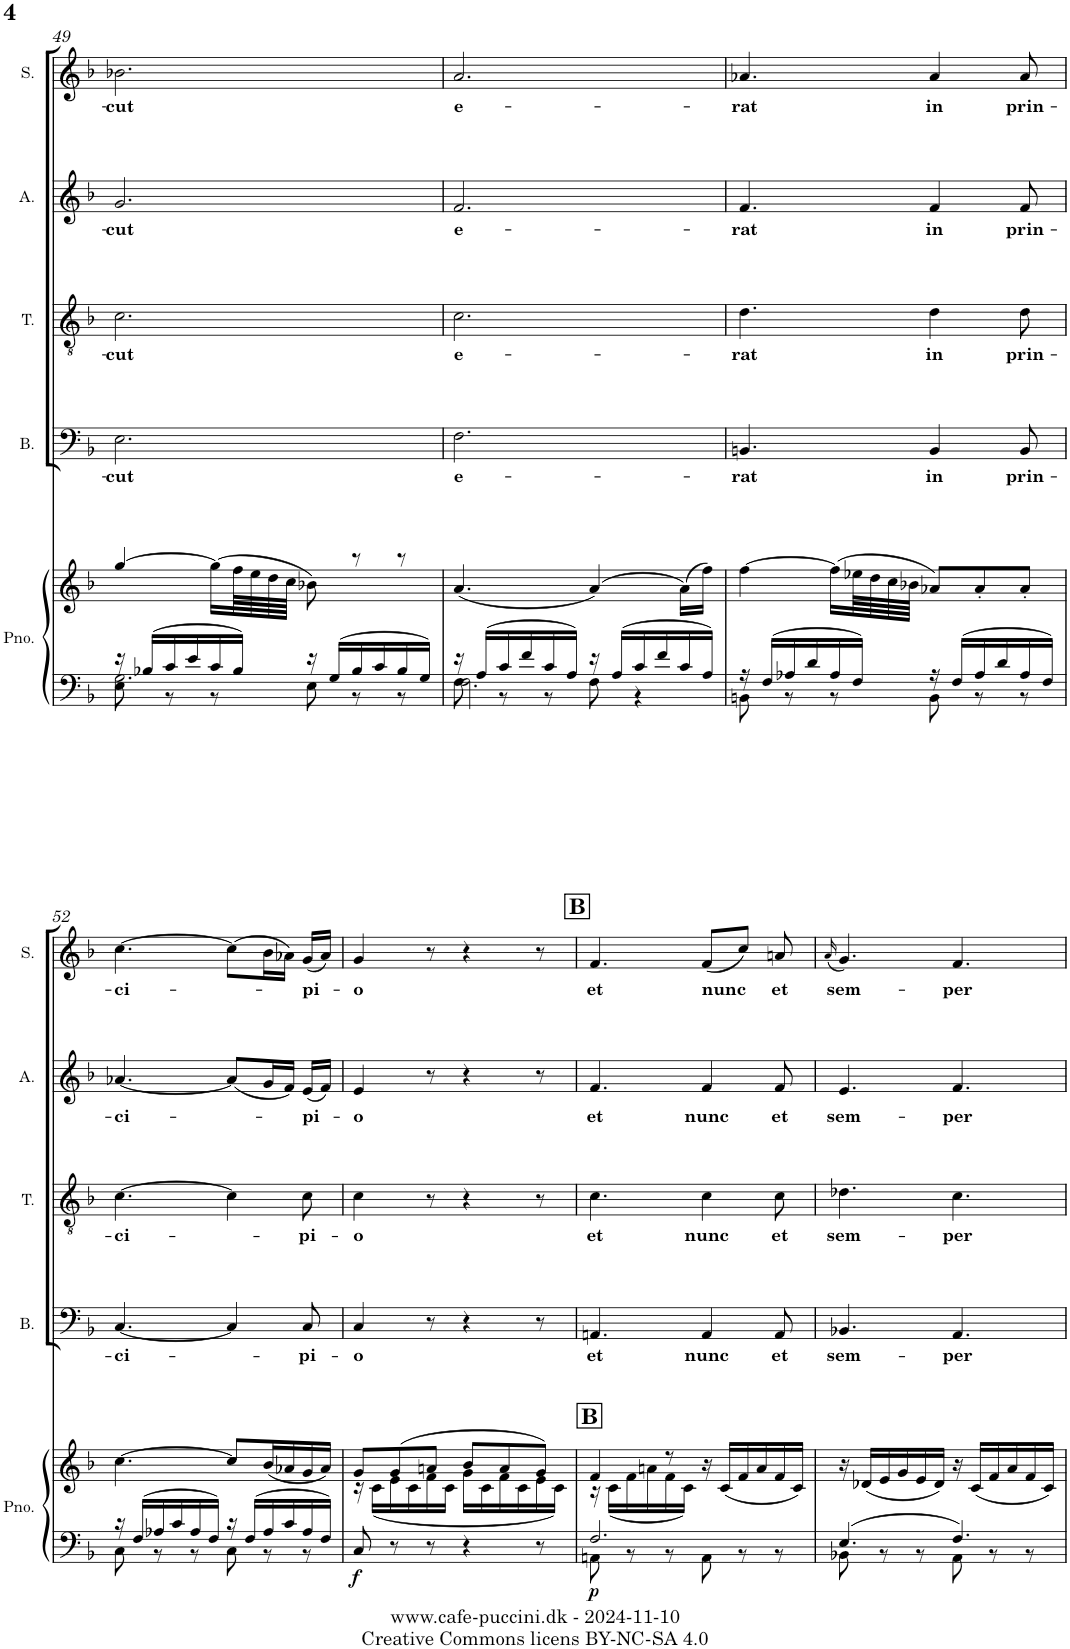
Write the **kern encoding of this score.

**kern	**kern	**dynam	**kern	**text	**kern	**text	**kern	**text	**kern	**text
*part5	*part5	*part5	*part4	*part4	*part3	*part3	*part2	*part2	*part1	*part1
*staff6	*staff5	*staff5/6	*staff4	*staff4	*staff3	*staff3	*staff2	*staff2	*staff1	*staff1
*I"Piano	*	*	*I"Bass	*	*I"Tenor	*	*I"Alto	*	*I"Soprano	*
*I'Pno.	*	*	*I'B.	*	*I'T.	*	*I'A.	*	*I'S.	*
!!LO:PB:g=z
*clefF4	*clefG2	*	*clefF4	*	*clefGv2	*	*clefG2	*	*clefG2	*
*k[b-]	*k[b-]	*	*k[b-]	*	*k[b-]	*	*k[b-]	*	*k[b-]	*
*M6/8	*M6/8	*	*M6/8	*	*M6/8	*	*M6/8	*	*M6/8	*
=49	=49	=49	=49	=49	=49	=49	=49	=49	=49	=49
*^	*	*	*	*	*	*	*	*	*	*
*	*^	*	*	*	*	*	*	*	*	*	*
!	!	!	!	!	!	!LO:LY:b	!	!LO:LY:b	!	!LO:LY:b	!	!LO:LY:b
2.G\	16r	8E\	[4gg/	.	2.E\	-cut	2.c\	-cut	2.g/	-cut	2.b-X\	-cut
.	16B-X/LL	.	.	.	.	.	.	.	.	.	.	.
.	16c/	8r	.	.	.	.	.	.	.	.	.	.
.	16e/	.	.	.	.	.	.	.	.	.	.	.
.	16c/	8r	(>16gg\LL]	.	.	.	.	.	.	.	.	.
.	16B-/JJ	.	64ff\LL	.	.	.	.	.	.	.	.	.
.	.	.	64ee\	.	.	.	.	.	.	.	.	.
.	.	.	64dd\	.	.	.	.	.	.	.	.	.
.	.	.	64cc\JJJJ	.	.	.	.	.	.	.	.	.
.	16r	8E\	8b-X\)	.	.	.	.	.	.	.	.	.
.	16G/LL	.	.	.	.	.	.	.	.	.	.	.
.	16B-/	8r	8r	.	.	.	.	.	.	.	.	.
.	16c/	.	.	.	.	.	.	.	.	.	.	.
.	16B-/	8r	8r	.	.	.	.	.	.	.	.	.
.	16G/JJ	.	.	.	.	.	.	.	.	.	.	.
=50	=50	=50	=50	=50	=50	=50	=50	=50	=50	=50	=50	=50
!	!	!	!	!	!	!LO:LY:b	!	!LO:LY:b	!	!LO:LY:b	!	!LO:LY:b
2.F\	16r	8F\	(<4.a/	.	2.F\	e-	2.c\	e-	2.f/	e-	2.a/	e-
.	16A/LL	.	.	.	.	.	.	.	.	.	.	.
.	16c/	8r	.	.	.	.	.	.	.	.	.	.
.	16f/	.	.	.	.	.	.	.	.	.	.	.
.	16c/	8r	.	.	.	.	.	.	.	.	.	.
.	16A/JJ	.	.	.	.	.	.	.	.	.	.	.
.	16r	8F\	(4a/)	.	.	.	.	.	.	.	.	.
.	16A/LL	.	.	.	.	.	.	.	.	.	.	.
.	16c/	4r	.	.	.	.	.	.	.	.	.	.
.	16f/	.	.	.	.	.	.	.	.	.	.	.
.	16c/	.	(>16a\LL)	.	.	.	.	.	.	.	.	.
.	16A/JJ	.	16ff\JJ)	.	.	.	.	.	.	.	.	.
*	*v	*v	*	*	*	*	*	*	*	*	*	*
=51	=51	=51	=51	=51	=51	=51	=51	=51	=51	=51	=51
!	!	!	!	!	!LO:LY:b	!	!LO:LY:b	!	!LO:LY:b	!	!LO:LY:b
16r	8BBn\	[4ff\	.	4.BBn/	-rat	4.d\	-rat	4.f/	-rat	4.a-X/	-rat
16F/LL	.	.	.	.	.	.	.	.	.	.	.
16A-X/	8r	.	.	.	.	.	.	.	.	.	.
16d/	.	.	.	.	.	.	.	.	.	.	.
16A-/	8r	(16ff\LL]	.	.	.	.	.	.	.	.	.
16F/JJ	.	64ee-X\LL	.	.	.	.	.	.	.	.	.
.	.	64dd\	.	.	.	.	.	.	.	.	.
.	.	64cc\	.	.	.	.	.	.	.	.	.
.	.	64b-X\JJJJ	.	.	.	.	.	.	.	.	.
!	!	!	!	!	!LO:LY:b	!	!LO:LY:b	!	!LO:LY:b	!	!LO:LY:b
16r	8BB\	8a-X/L)	.	4BB/	in	4d\	in	4f/	in	4a-/	in
16F/LL	.	.	.	.	.	.	.	.	.	.	.
16A-/	8r	8a-'/	.	.	.	.	.	.	.	.	.
16d/	.	.	.	.	.	.	.	.	.	.	.
!	!	!	!	!	!LO:LY:b	!	!LO:LY:b	!	!LO:LY:b	!	!LO:LY:b
16A-/	8r	8a-'/J	.	8BB/	prin-	8d\	prin-	8f/	prin-	8a-/	prin-
16F/JJ	.	.	.	.	.	.	.	.	.	.	.
!!LO:LB:g=z
=52	=52	=52	=52	=52	=52	=52	=52	=52	=52	=52	=52
!	!	!	!	!	!LO:LY:b	!	!LO:LY:b	!	!LO:LY:b	!	!LO:LY:b
16r	8C\	[4.cc\	.	[4.C/	-ci-	[4.c\	-ci-	[4.a-X/	-ci-	[4.cc\	-ci-
16F/LL	.	.	.	.	.	.	.	.	.	.	.
16A-X/	8r	.	.	.	.	.	.	.	.	.	.
16c/	.	.	.	.	.	.	.	.	.	.	.
16A-/	8r	.	.	.	.	.	.	.	.	.	.
16F/JJ	.	.	.	.	.	.	.	.	.	.	.
16r	8C\	8cc/L]	.	4C/]	.	4c\]	.	(8a-/L]	.	(8cc\L]	.
16F/LL	.	.	.	.	.	.	.	.	.	.	.
16A-/	8r	(16b-/L	.	.	.	.	.	16g/L	.	16b-\L	.
16c/	.	16a-X/	.	.	.	.	.	16f/JJ)	.	16a-X\JJ)	.
!	!	!	!	!	!LO:LY:b	!	!LO:LY:b	!	!LO:LY:b	!	!LO:LY:b
16A-/	8r	16g/	.	8C/	-pi-	8c\	-pi-	(16e/LL	-pi-	(16g/LL	-pi-
16F/JJ	.	16a-/JJ)	.	.	.	.	.	16f/JJ)	.	16a-/JJ)	.
*v	*v	*	*	*	*	*	*	*	*	*	*
=53	=53	=53	=53	=53	=53	=53	=53	=53	=53	=53
*	*^	*	*	*	*	*	*	*	*	*
!	!	!	!LO:DY:b=2	!	!LO:LY:b	!	!LO:LY:b	!	!LO:LY:b	!	!LO:LY:b
8C/	8g/L	16r	f	4C/	-o	4c\	-o	4e/	-o	4g/	-o
.	.	(16c\LL	.	.	.	.	.	.	.	.	.
8r	(8g/	16e\	.	.	.	.	.	.	.	.	.
.	.	16c\	.	.	.	.	.	.	.	.	.
8r	8an/J	16f\	.	8r	.	8r	.	8r	.	8r	.
.	.	16c\JJ	.	.	.	.	.	.	.	.	.
4r	8b-/L	16g\LL	.	4r	.	4r	.	4r	.	4r	.
.	.	16c\	.	.	.	.	.	.	.	.	.
.	8a/	16f\	.	.	.	.	.	.	.	.	.
.	.	16c\	.	.	.	.	.	.	.	.	.
8r	8g/J)	16e\	.	8r	.	8r	.	8r	.	8r	.
.	.	16c\JJ)	.	.	.	.	.	.	.	.	.
=54	=54	=54	=54	=54	=54	=54	=54	=54	=54	=54	=54
*^	*	*	*	*	*	*	*	*	*	*	*
!	!	!LO:TX:a:B:t=B	!	!	!	!	!	!	!	!	!	!
!	!	!	!	!LO:DY:b=2	!	!LO:LY:b	!	!LO:LY:b	!	!LO:LY:b	!	!LO:LY:b
2.F/	8AAn\	4f/	16r	p	4.AAn/	et	4.c\	et	4.f/	et	4.f/	et
.	.	.	(16c\LL	.	.	.	.	.	.	.	.	.
.	8r	.	16f\	.	.	.	.	.	.	.	.	.
.	.	.	16an\	.	.	.	.	.	.	.	.	.
.	8r	8r	16f\	.	.	.	.	.	.	.	.	.
.	.	.	16c\JJ)	.	.	.	.	.	.	.	.	.
!	!	!	!	!	!	!LO:LY:b	!	!LO:LY:b	!	!LO:LY:b	!	!LO:LY:b
.	8AA\	16r	8ryy	.	4AA/	nunc	4c\	nunc	4f/	nunc	(8f/L	nunc
.	.	(<16c/LL	.	.	.	.	.	.	.	.	.	.
.	8r	16f/	4ryy	.	.	.	.	.	.	.	8cc/J)	.
.	.	16a/	.	.	.	.	.	.	.	.	.	.
!	!	!	!	!	!	!LO:LY:b	!	!LO:LY:b	!	!LO:LY:b	!	!LO:LY:b
.	8r	16f/	.	.	8AA/	et	8c\	et	8f/	et	8an/	et
.	.	16c/JJ)	.	.	.	.	.	.	.	.	.	.
*	*	*v	*v	*	*	*	*	*	*	*	*	*
=55	=55	=55	=55	=55	=55	=55	=55	=55	=55	=55	=55
.	.	.	.	.	.	.	.	.	.	(16qa/	.
!	!	!	!	!	!LO:LY:b	!	!LO:LY:b	!	!LO:LY:b	!	!LO:LY:b
4.E/	8BB-X\	16r	.	4.BB-X/	sem-	4.d-X\	sem-	4.e/	sem-	4.g/)	sem-
.	.	(16d-X/LL	.	.	.	.	.	.	.	.	.
.	8r	16e/	.	.	.	.	.	.	.	.	.
.	.	16g/	.	.	.	.	.	.	.	.	.
.	8r	16e/	.	.	.	.	.	.	.	.	.
.	.	16d-/JJ)	.	.	.	.	.	.	.	.	.
!	!	!	!	!	!LO:LY:b	!	!LO:LY:b	!	!LO:LY:b	!	!LO:LY:b
4.F/	8AA\	16r	.	4.AA/	-per	4.c\	-per	4.f/	-per	4.f/	-per
.	.	(16c/LL	.	.	.	.	.	.	.	.	.
.	8r	16f/	.	.	.	.	.	.	.	.	.
.	.	16a/	.	.	.	.	.	.	.	.	.
.	8r	16f/	.	.	.	.	.	.	.	.	.
.	.	16c/JJ)	.	.	.	.	.	.	.	.	.
*v	*v	*	*	*	*	*	*	*	*	*	*
=	=	=	=	=	=	=	=	=	=	=
*-	*-	*-	*-	*-	*-	*-	*-	*-	*-	*-
